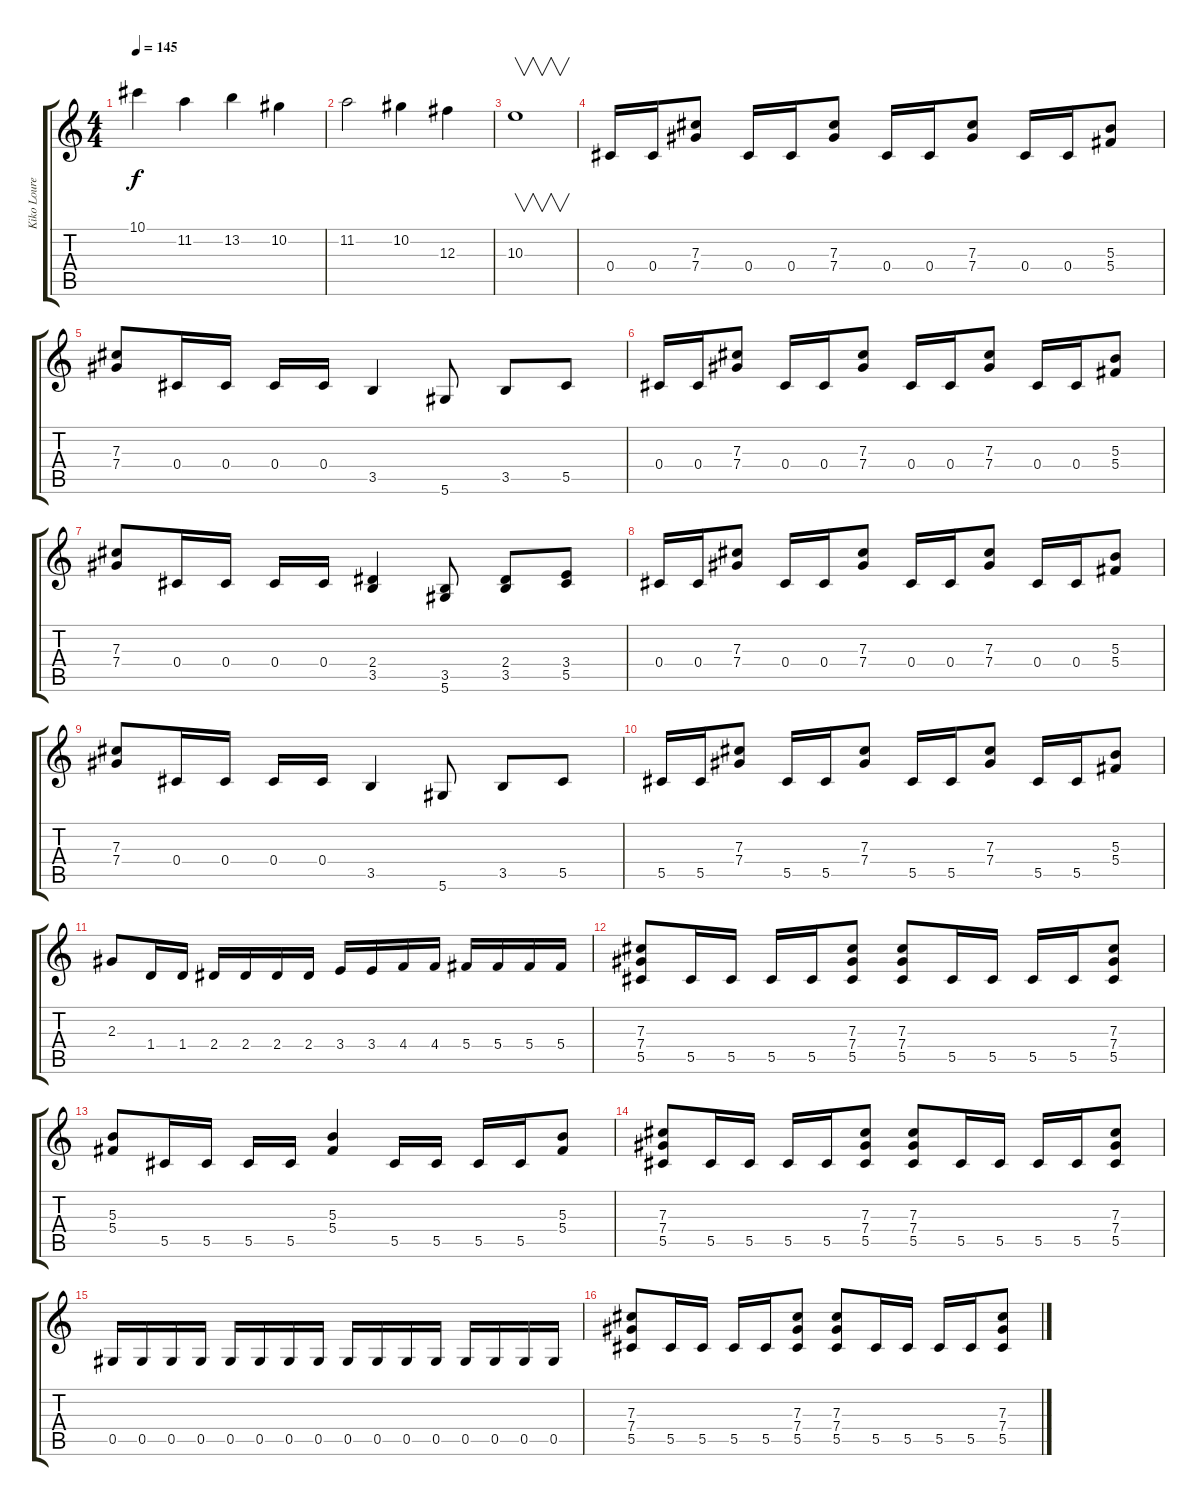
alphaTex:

\track ("Kiko Loureiro" "Kiko Loure") {instrument distortionguitar}
\staff {score tabs}
\tuning (Eb4 Bb3 Gb3 Db3 Ab2 Eb2) {hide}
\ts (4 4)
\tempo 145
\clef g2
\ks c
10.1.4{dy f} 11.2.4 13.2.4 10.2.4 |
11.2.2 10.2.4 12.3.4 |
10.3.1{v} |
0.4.16 0.4.16 (7.3 7.4).8 0.4.16 0.4.16 (7.3 7.4).8 0.4.16 0.4.16 (7.3 7.4).8 0.4.16 0.4.16 (5.3 5.4).8 |
(7.3 7.4).8 0.4.16 0.4.16 0.4.16 0.4.16 3.5.4 5.6.8 3.5.8 5.5.8 |
0.4.16 0.4.16 (7.3 7.4).8 0.4.16 0.4.16 (7.3 7.4).8 0.4.16 0.4.16 (7.3 7.4).8 0.4.16 0.4.16 (5.3 5.4).8 |
(7.3 7.4).8 0.4.16 0.4.16 0.4.16 0.4.16 (2.4 3.5).4 (3.5 5.6).8 (2.4 3.5).8 (3.4 5.5).8 |
0.4.16 0.4.16 (7.3 7.4).8 0.4.16 0.4.16 (7.3 7.4).8 0.4.16 0.4.16 (7.3 7.4).8 0.4.16 0.4.16 (5.3 5.4).8 |
(7.3 7.4).8 0.4.16 0.4.16 0.4.16 0.4.16 3.5.4 5.6.8 3.5.8 5.5.8 |
5.5.16 5.5.16 (7.3 7.4).8 5.5.16 5.5.16 (7.3 7.4).8 5.5.16 5.5.16 (7.3 7.4).8 5.5.16 5.5.16 (5.3 5.4).8 |
2.3.8 1.4.16 1.4.16 2.4.16 2.4.16 2.4.16 2.4.16 3.4.16 3.4.16 4.4.16 4.4.16 5.4.16 5.4.16 5.4.16 5.4.16 |
(7.3 7.4 5.5).8{volume 12} 5.5.16 5.5.16 5.5.16 5.5.16 (7.3 7.4 5.5).8 (7.3 7.4 5.5).8 5.5.16 5.5.16 5.5.16 5.5.16 (7.3 7.4 5.5).8 |
(5.3 5.4).8 5.5.16 5.5.16 5.5.16 5.5.16 (5.3 5.4).4 5.5.16 5.5.16 5.5.16 5.5.16 (5.3 5.4).8 |
(7.3 7.4 5.5).8 5.5.16 5.5.16 5.5.16 5.5.16 (7.3 7.4 5.5).8 (7.3 7.4 5.5).8 5.5.16 5.5.16 5.5.16 5.5.16 (7.3 7.4 5.5).8 |
0.5.16 0.5.16 0.5.16 0.5.16 0.5.16 0.5.16 0.5.16 0.5.16 0.5.16 0.5.16 0.5.16 0.5.16 0.5.16 0.5.16 0.5.16 0.5.16 |
(7.3 7.4 5.5).8 5.5.16 5.5.16 5.5.16 5.5.16 (7.3 7.4 5.5).8 (7.3 7.4 5.5).8 5.5.16 5.5.16 5.5.16 5.5.16 (7.3 7.4 5.5).8
